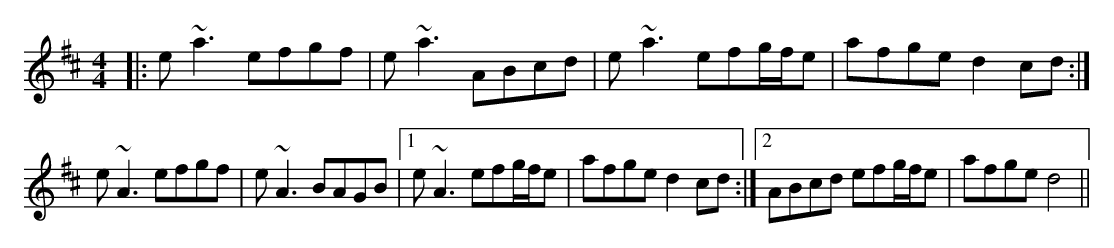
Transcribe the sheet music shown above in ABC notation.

X:1
M:4/4
K:Amix
|:e~a3 efgf|e~a3 ABcd|e~a3 efg/f/e|afge d2cd:|
e~A3 efgf|e~A3 BAGB|1 e~A3 efg/f/e|afge d2cd:|2 ABcd efg/f/e|afge d4||
